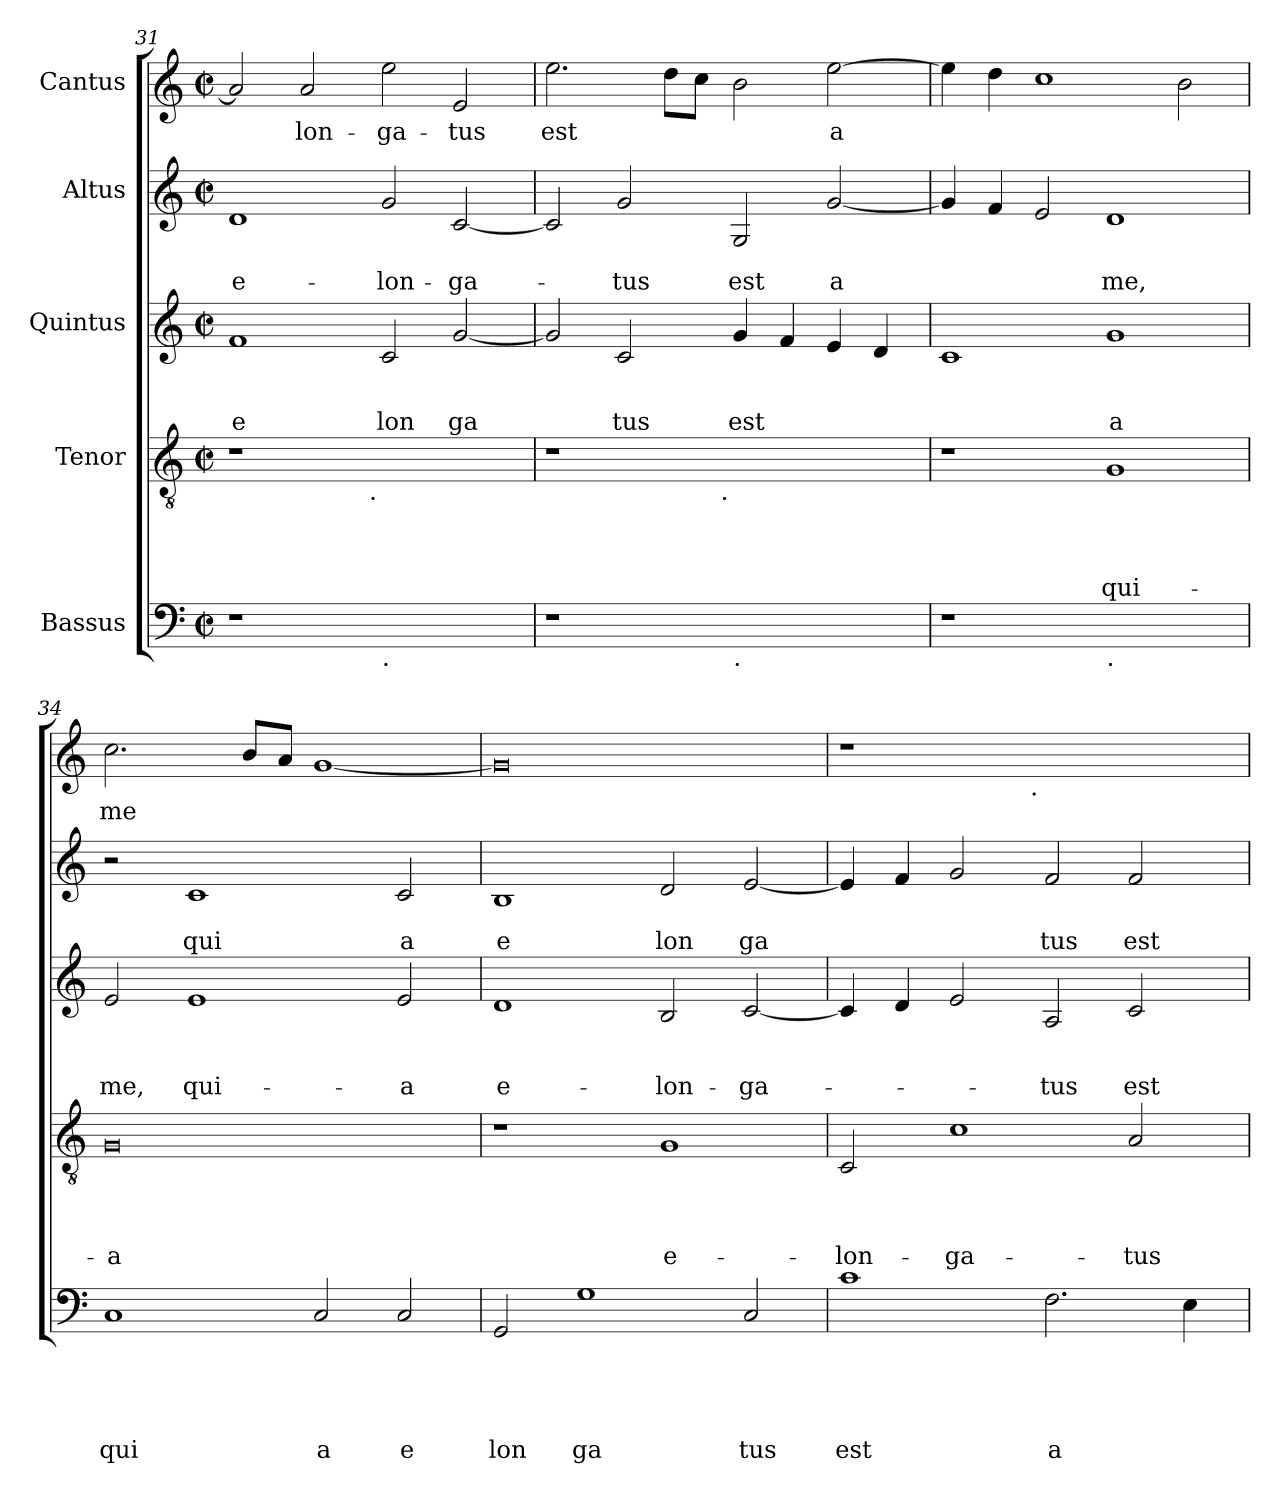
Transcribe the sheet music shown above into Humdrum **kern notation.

**kern	**text	**text	**text	**text	**text	**kern	**text	**text	**text	**text	**kern	**text	**text	**text	**kern	**text	**text	**kern	**text
*part5	*part5	*part5	*part5	*part5	*part5	*part4	*part4	*part4	*part4	*part4	*part3	*part3	*part3	*part3	*part2	*part2	*part2	*part1	*part1
*staff5	*staff5	*staff5	*staff5	*staff5	*staff5	*staff4	*staff4	*staff4	*staff4	*staff4	*staff3	*staff3	*staff3	*staff3	*staff2	*staff2	*staff2	*staff1	*staff1
*I"Bassus	*	*	*	*	*	*I"Tenor	*	*	*	*	*I"Quintus	*	*	*	*I"Altus	*	*	*I"Cantus	*
*clefF4	*	*	*	*	*	*clefGv2	*	*	*	*	*clefG2	*	*	*	*clefG2	*	*	*clefG2	*
*k[]	*	*	*	*	*	*k[]	*	*	*	*	*k[]	*	*	*	*k[]	*	*	*k[]	*
*C:	*	*	*	*	*	*C:	*	*	*	*	*C:	*	*	*	*C:	*	*	*C:	*
*M2/2	*	*	*	*	*	*M2/2	*	*	*	*	*M2/2	*	*	*	*M2/2	*	*	*M2/2	*
*met(c|)	*	*	*	*	*	*met(c|)	*	*	*	*	*met(c|)	*	*	*	*met(c|)	*	*	*met(c|)	*
=31	=31	=31	=31	=31	=31	=31	=31	=31	=31	=31	=31	=31	=31	=31	=31	=31	=31	=31	=31
!	!	!	!	!	!	!	!	!	!	!	!	!	!	!LO:LY:b	!	!	!LO:LY:b	!	!
*	*	*	*	*	*	*^	*	*	*	*	*	*	*	*	*	*	*	*	*
1r	.	.	.	.	.	1r	2ryy	.	.	.	.	1f	.	.	e	1d	.	e-	2a/]	.
!	!	!	!	!	!	!	!	!	!	!	!	!	!	!	!	!	!	!	!	!LO:LY:b
.	.	.	.	.	.	.	4...ryy	.	.	.	.	.	.	.	.	.	.	.	2a/	-lon-
!	!	!	!	!	!	!	!LO:TX:b:t=.	!	!	!	!	!	!	!	!	!	!	!	!	!
.	.	.	.	.	.	.	1ryy	.	.	.	.	.	.	.	.	.	.	.	.	.
!LO:TX:b:t=.	!	!	!	!	!	!	!	!	!	!	!	!	!	!	!	!	!	!	!	!
!	!	!	!	!	!	!	!	!	!	!	!	!	!	!	!LO:LY:b	!	!	!LO:LY:b	!	!LO:LY:b
1ryy	.	.	.	.	.	1ryy	.	.	.	.	.	2c/	.	.	lon	2g/	.	-lon-	2ee\	-ga-
!	!	!	!	!	!	!	!	!	!	!	!	!	!	!	!LO:LY:b	!	!	!LO:LY:b	!	!LO:LY:b
.	.	.	.	.	.	.	.	.	.	.	.	[<2g/	.	.	ga	[<2c/	.	-ga-	2e/	-tus
.	.	.	.	.	.	.	32ryy	.	.	.	.	.	.	.	.	.	.	.	.	.
!!LO:PB:g=z
=32	=32	=32	=32	=32	=32	=32	=32	=32	=32	=32	=32	=32	=32	=32	=32	=32	=32	=32	=32	=32
!	!	!	!	!	!	!	!	!	!	!	!	!	!	!	!	!	!	!	!	!LO:LY:b
1r	.	.	.	.	.	1r	2ryy	.	.	.	.	2g/]	.	.	.	2c/]	.	.	2.ee\	est
!	!	!	!	!	!	!	!	!	!	!	!	!	!	!	!LO:LY:b	!	!	!LO:LY:b	!	!
.	.	.	.	.	.	.	4...ryy	.	.	.	.	2c/	.	.	tus	2g/	.	-tus	.	.
.	.	.	.	.	.	.	.	.	.	.	.	.	.	.	.	.	.	.	8dd\L	.
.	.	.	.	.	.	.	.	.	.	.	.	.	.	.	.	.	.	.	8cc\J	.
!	!	!	!	!	!	!	!LO:TX:b:t=.	!	!	!	!	!	!	!	!	!	!	!	!	!
.	.	.	.	.	.	.	1ryy	.	.	.	.	.	.	.	.	.	.	.	.	.
!LO:TX:b:t=.	!	!	!	!	!	!	!	!	!	!	!	!	!	!	!	!	!	!	!	!
!	!	!	!	!	!	!	!	!	!	!	!	!	!	!	!LO:LY:b	!	!	!LO:LY:b	!	!
1ryy	.	.	.	.	.	1ryy	.	.	.	.	.	4g/	.	.	est	2G/	.	est	2b\	.
.	.	.	.	.	.	.	.	.	.	.	.	4f/	.	.	.	.	.	.	.	.
!	!	!	!	!	!	!	!	!	!	!	!	!	!	!	!	!	!	!LO:LY:b	!	!LO:LY:b
.	.	.	.	.	.	.	.	.	.	.	.	4e/	.	.	.	[<2g/	.	a	[>2ee\	a
.	.	.	.	.	.	.	.	.	.	.	.	4d/	.	.	.	.	.	.	.	.
.	.	.	.	.	.	.	32ryy	.	.	.	.	.	.	.	.	.	.	.	.	.
*	*	*	*	*	*	*v	*v	*	*	*	*	*	*	*	*	*	*	*	*	*
=33	=33	=33	=33	=33	=33	=33	=33	=33	=33	=33	=33	=33	=33	=33	=33	=33	=33	=33	=33
1r	.	.	.	.	.	1r	.	.	.	.	1c	.	.	.	4g/]	.	.	4ee\]	.
.	.	.	.	.	.	.	.	.	.	.	.	.	.	.	4f/	.	.	4dd\	.
.	.	.	.	.	.	.	.	.	.	.	.	.	.	.	2e/	.	.	1cc	.
!LO:TX:b:t=.	!	!	!	!	!	!	!	!	!	!	!	!	!	!	!	!	!	!	!
!	!	!	!	!	!	!	!	!	!	!LO:LY:b	!	!	!	!LO:LY:b	!	!	!LO:LY:b	!	!
1ryy	.	.	.	.	.	1G	.	.	.	qui-	1g	.	.	a	1d	.	me,	.	.
.	.	.	.	.	.	.	.	.	.	.	.	.	.	.	.	.	.	2b\	.
=34	=34	=34	=34	=34	=34	=34	=34	=34	=34	=34	=34	=34	=34	=34	=34	=34	=34	=34	=34
!	!	!	!	!	!LO:LY:b	!	!	!	!	!LO:LY:b	!	!	!	!LO:LY:b	!	!	!	!	!LO:LY:b
1C	.	.	.	.	qui	0G	.	.	.	-a	2e/	.	.	me,	2r	.	.	2.cc\	me
!	!	!	!	!	!	!	!	!	!	!	!	!	!	!LO:LY:b	!	!	!LO:LY:b	!	!
.	.	.	.	.	.	.	.	.	.	.	1e	.	.	qui-	1c	.	qui	.	.
.	.	.	.	.	.	.	.	.	.	.	.	.	.	.	.	.	.	8b/L	.
.	.	.	.	.	.	.	.	.	.	.	.	.	.	.	.	.	.	8a/J	.
!	!	!	!	!	!LO:LY:b	!	!	!	!	!	!	!	!	!	!	!	!	!	!
2C/	.	.	.	.	a	.	.	.	.	.	.	.	.	.	.	.	.	[<1g	.
!	!	!	!	!	!LO:LY:b	!	!	!	!	!	!	!	!	!LO:LY:b	!	!	!LO:LY:b	!	!
2C/	.	.	.	.	e	.	.	.	.	.	2e/	.	.	-a	2c/	.	a	.	.
=35	=35	=35	=35	=35	=35	=35	=35	=35	=35	=35	=35	=35	=35	=35	=35	=35	=35	=35	=35
!	!	!	!	!	!LO:LY:b	!	!	!	!	!	!	!	!	!LO:LY:b	!	!	!LO:LY:b	!	!
2GG/	.	.	.	.	lon	1r	.	.	.	.	1d	.	.	e-	1B	.	e	0g]	.
!	!	!	!	!	!LO:LY:b	!	!	!	!	!	!	!	!	!	!	!	!	!	!
1G	.	.	.	.	ga	.	.	.	.	.	.	.	.	.	.	.	.	.	.
!	!	!	!	!	!	!	!	!	!	!LO:LY:b	!	!	!	!LO:LY:b	!	!	!LO:LY:b	!	!
.	.	.	.	.	.	1G	.	.	.	e-	2B/	.	.	-lon-	2d/	.	lon	.	.
!	!	!	!	!	!LO:LY:b	!	!	!	!	!	!	!	!	!LO:LY:b	!	!	!LO:LY:b	!	!
2C/	.	.	.	.	tus	.	.	.	.	.	[<2c/	.	.	-ga-	[<2e/	.	ga	.	.
=36	=36	=36	=36	=36	=36	=36	=36	=36	=36	=36	=36	=36	=36	=36	=36	=36	=36	=36	=36
!	!	!	!	!	!LO:LY:b	!	!	!	!	!LO:LY:b	!	!	!	!	!	!	!	!	!
*	*	*	*	*	*	*	*	*	*	*	*	*	*	*	*	*	*	*^	*
1c	.	.	.	.	est	2C/	.	.	.	-lon-	4c/]	.	.	.	4e/]	.	.	1r	2ryy	.
.	.	.	.	.	.	.	.	.	.	.	4d/	.	.	.	4f/	.	.	.	.	.
!	!	!	!	!	!	!	!	!	!	!LO:LY:b	!	!	!	!	!	!	!	!	!	!
.	.	.	.	.	.	1c	.	.	.	-ga-	2e/	.	.	.	2g/	.	.	.	4...ryy	.
!	!	!	!	!	!	!	!	!	!	!	!	!	!	!	!	!	!	!	!LO:TX:b:t=.	!
.	.	.	.	.	.	.	.	.	.	.	.	.	.	.	.	.	.	.	1ryy	.
!	!	!	!	!	!LO:LY:b	!	!	!	!	!	!	!	!	!LO:LY:b	!	!	!LO:LY:b	!	!	!
2.F\	.	.	.	.	a	.	.	.	.	.	2A/	.	.	-tus	2f/	.	tus	1ryy	.	.
!	!	!	!	!	!	!	!	!	!	!LO:LY:b	!	!	!	!LO:LY:b	!	!	!LO:LY:b	!	!	!
.	.	.	.	.	.	2A/	.	.	.	-tus	2c/	.	.	est	2f/	.	est	.	.	.
4E\	.	.	.	.	.	.	.	.	.	.	.	.	.	.	.	.	.	.	.	.
.	.	.	.	.	.	.	.	.	.	.	.	.	.	.	.	.	.	.	32ryy	.
*	*	*	*	*	*	*	*	*	*	*	*	*	*	*	*	*	*	*v	*v	*
=	=	=	=	=	=	=	=	=	=	=	=	=	=	=	=	=	=	=	=
*-	*-	*-	*-	*-	*-	*-	*-	*-	*-	*-	*-	*-	*-	*-	*-	*-	*-	*-	*-
